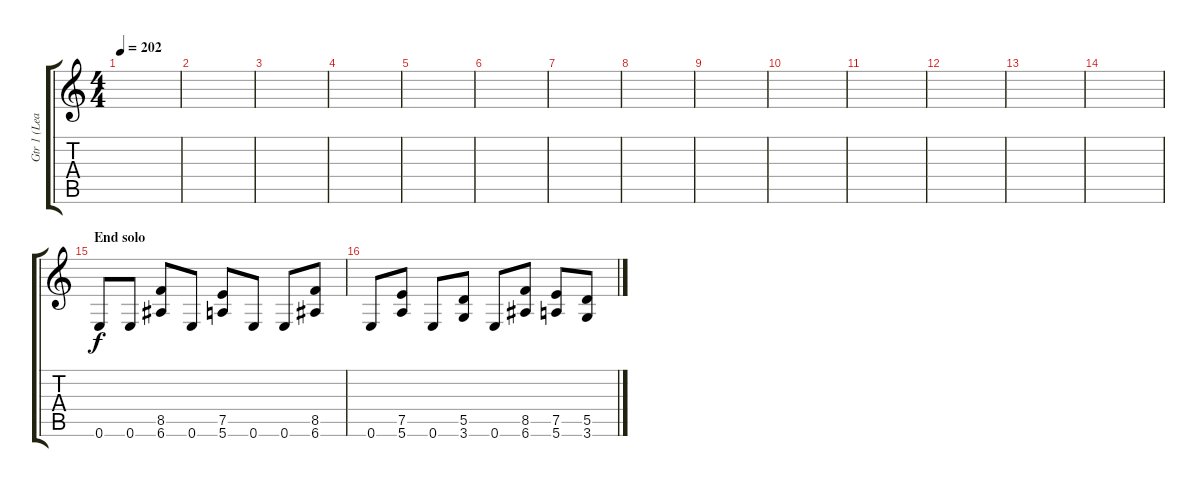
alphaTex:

\track ("Gtr 1 (Lead)" "Gtr 1 (Lea") {instrument distortionguitar}
\staff {score tabs}
\tuning (E4 B3 G3 D3 A2 E2) {hide}
\ts (4 4)
\tempo 202
\clef g2
\ks c
|
|
|
|
|
|
|
|
|
|
|
|
|
|
\section ("" "End solo")
0.6.8 0.6.8 (8.5 6.6).8 0.6.8 (7.5 5.6).8 0.6.8 0.6.8 (8.5 6.6).8 |
0.6.8 (7.5 5.6).8 0.6.8 (5.5 3.6).8 0.6.8 (8.5 6.6).8 (7.5 5.6).8 (5.5 3.6).8
